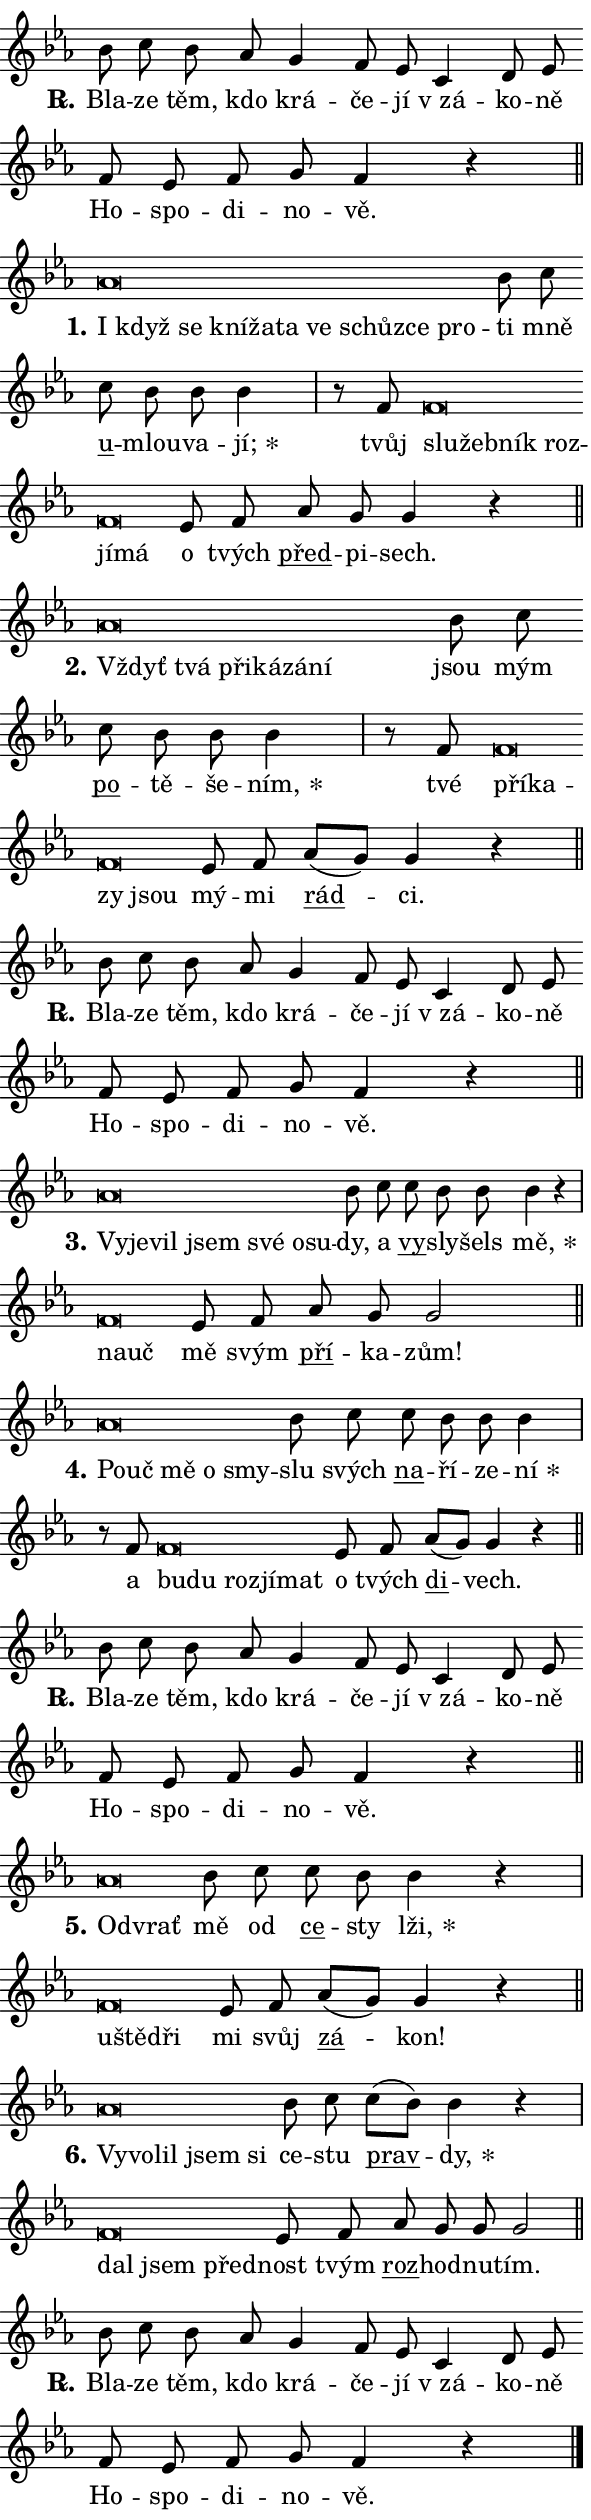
\version "2.24.0"
\header { tagline = "" }
\paper {
  indent = 0\cm
  top-margin = 0\cm
  right-margin = 0.13\cm % to fit lyric hyphens
  bottom-margin = 0\cm
  left-margin = 0\cm
  paper-width = 10\cm
  page-breaking = #ly:one-page-breaking
  system-system-spacing.basic-distance = #11
  score-system-spacing.basic-distance = #11
  ragged-last = ##f
}


%% Author: Thomas Morley
%% https://lists.gnu.org/archive/html/lilypond-user/2020-05/msg00002.html
#(define (line-position grob)
"Returns position of @var[grob} in current system:
   @code{'start}, if at first time-step
   @code{'end}, if at last time-step
   @code{'middle} otherwise
"
  (let* ((col (ly:item-get-column grob))
         (ln (ly:grob-object col 'left-neighbor))
         (rn (ly:grob-object col 'right-neighbor))
         (col-to-check-left (if (ly:grob? ln) ln col))
         (col-to-check-right (if (ly:grob? rn) rn col))
         (break-dir-left
           (and
             (ly:grob-property col-to-check-left 'non-musical #f)
             (ly:item-break-dir col-to-check-left)))
         (break-dir-right
           (and
             (ly:grob-property col-to-check-right 'non-musical #f)
             (ly:item-break-dir col-to-check-right))))
        (cond ((eqv? 1 break-dir-left) 'start)
              ((eqv? -1 break-dir-right) 'end)
              (else 'middle))))

#(define (tranparent-at-line-position vctor)
  (lambda (grob)
  "Relying on @code{line-position} select the relevant enry from @var{vctor}.
Used to determine transparency,"
    (case (line-position grob)
      ((end) (not (vector-ref vctor 0)))
      ((middle) (not (vector-ref vctor 1)))
      ((start) (not (vector-ref vctor 2))))))

noteHeadBreakVisibility =
#(define-music-function (break-visibility)(vector?)
"Makes @code{NoteHead}s transparent relying on @var{break-visibility}"
#{
  \override NoteHead.transparent =
    #(tranparent-at-line-position break-visibility)
#})

#(define delete-ledgers-for-transparent-note-heads
  (lambda (grob)
    "Reads whether a @code{NoteHead} is transparent.
If so this @code{NoteHead} is removed from @code{'note-heads} from
@var{grob}, which is supposed to be @code{LedgerLineSpanner}.
As a result ledgers are not printed for this @code{NoteHead}"
    (let* ((nhds-array (ly:grob-object grob 'note-heads))
           (nhds-list
             (if (ly:grob-array? nhds-array)
                 (ly:grob-array->list nhds-array)
                 '()))
           ;; Relies on the transparent-property being done before
           ;; Staff.LedgerLineSpanner.after-line-breaking is executed.
           ;; This is fragile ...
           (to-keep
             (remove
               (lambda (nhd)
                 (ly:grob-property nhd 'transparent #f))
               nhds-list)))
      ;; TODO find a better method to iterate over grob-arrays, similiar
      ;; to filter/remove etc for lists
      ;; For now rebuilt from scratch
      (set! (ly:grob-object grob 'note-heads)  '())
      (for-each
        (lambda (nhd)
          (ly:pointer-group-interface::add-grob grob 'note-heads nhd))
        to-keep))))

squashNotes = {
  \override NoteHead.X-extent = #'(-0.2 . 0.2)
  \override NoteHead.Y-extent = #'(-0.75 . 0)
  \override NoteHead.stencil =
    #(lambda (grob)
       (let ((pos (ly:grob-property grob 'staff-position)))
         (begin
           (if (< pos -7) (display "ERROR: Lower brevis then expected\n") (display ""))
           (if (<= pos -6) ly:text-interface::print ly:note-head::print))))
}
unSquashNotes = {
  \revert NoteHead.X-extent
  \revert NoteHead.Y-extent
  \revert NoteHead.stencil
}

hideNotes = \noteHeadBreakVisibility #begin-of-line-visible
unHideNotes = \noteHeadBreakVisibility #all-visible

% work-around for resetting accidentals
% https://lilypond.org/doc/v2.23/Documentation/notation/displaying-rhythms#unmetered-music
cadenzaMeasure = {
  \cadenzaOff
  \partial 1024 s1024
  \cadenzaOn
}

#(define-markup-command (accent layout props text) (markup?)
  "Underline accented syllable"
  (interpret-markup layout props
    #{\markup \override #'(offset . 4.3) \underline { #text }#}))

responsum = \markup \concat {
  "R" \hspace #-1.05 \path #0.1 #'((moveto 0 0.07) (lineto 0.9 0.8)) \hspace #0.05 "."
}

spaceSize = #0.6828661417322834 % exact space size for TeX Gyre Schola

\layout {
  \context {
    \Staff
    \remove "Time_signature_engraver"
    \override LedgerLineSpanner.after-line-breaking = #delete-ledgers-for-transparent-note-heads
  }
  \context {
    \Lyrics {
      \override LyricSpace.minimum-distance = \spaceSize
      \override LyricText.font-name = #"TeX Gyre Schola"
      \override LyricText.font-size = 1
      \override StanzaNumber.font-name = #"TeX Gyre Schola Bold"
      \override StanzaNumber.font-size = 1
    }
  }
  \context {
    \Score 
    \override NoteHead.text =
      #(lambda (grob) 
        (let ((pos (ly:grob-property grob 'staff-position)))
          #{\markup {
            \combine
              \halign #-0.55 \raise #(if (= pos -6) 0 0.5) \override #'(thickness . 2) \draw-line #'(3.2 . 0)
              \musicglyph "noteheads.sM1"
          }#}))
  }
}

% magnetic-lyrics.ily
%
%   written by
%     Jean Abou Samra <jean@abou-samra.fr>
%     Werner Lemberg <wl@gnu.org>
%
%   adapted by
%     Jiri Hon <jiri.hon@gmail.com>
%
% Version 2022-Apr-15

% https://www.mail-archive.com/lilypond-user@gnu.org/msg149350.html

#(define (Left_hyphen_pointer_engraver context)
   "Collect syllable-hyphen-syllable occurrences in lyrics and store
them in properties.  This engraver only looks to the left.  For
example, if the lyrics input is @code{foo -- bar}, it does the
following.

@itemize @bullet
@item
Set the @code{text} property of the @code{LyricHyphen} grob between
@q{foo} and @q{bar} to @code{foo}.

@item
Set the @code{left-hyphen} property of the @code{LyricText} grob with
text @q{foo} to the @code{LyricHyphen} grob between @q{foo} and
@q{bar}.
@end itemize

Use this auxiliary engraver in combination with the
@code{lyric-@/text::@/apply-@/magnetic-@/offset!} hook."
   (let ((hyphen #f)
         (text #f))
     (make-engraver
      (acknowledgers
       ((lyric-syllable-interface engraver grob source-engraver)
        (set! text grob)))
      (end-acknowledgers
       ((lyric-hyphen-interface engraver grob source-engraver)
        ;(when (not (grob::has-interface grob 'lyric-space-interface))
          (set! hyphen grob)));)
      ((stop-translation-timestep engraver)
       (when (and text hyphen)
         (ly:grob-set-object! text 'left-hyphen hyphen))
       (set! text #f)
       (set! hyphen #f)))))

#(define (lyric-text::apply-magnetic-offset! grob)
   "If the space between two syllables is less than the value in
property @code{LyricText@/.details@/.squash-threshold}, move the right
syllable to the left so that it gets concatenated with the left
syllable.

Use this function as a hook for
@code{LyricText@/.after-@/line-@/breaking} if the
@code{Left_@/hyphen_@/pointer_@/engraver} is active."
   (let ((hyphen (ly:grob-object grob 'left-hyphen #f)))
     (when hyphen
       (let ((left-text (ly:spanner-bound hyphen LEFT)))
         (when (grob::has-interface left-text 'lyric-syllable-interface)
           (let* ((common (ly:grob-common-refpoint grob left-text X))
                  (this-x-ext (ly:grob-extent grob common X))
                  (left-x-ext
                   (begin
                     ;; Trigger magnetism for left-text.
                     (ly:grob-property left-text 'after-line-breaking)
                     (ly:grob-extent left-text common X)))
                  ;; `delta` is the gap width between two syllables.
                  (delta (- (interval-start this-x-ext)
                            (interval-end left-x-ext)))
                  (details (ly:grob-property grob 'details))
                  (threshold (assoc-get 'squash-threshold details 0.2)))
             (when (< delta threshold)
               (let* (;; We have to manipulate the input text so that
                      ;; ligatures crossing syllable boundaries are not
                      ;; disabled.  For languages based on the Latin
                      ;; script this is essentially a beautification.
                      ;; However, for non-Western scripts it can be a
                      ;; necessity.
                      (lt (ly:grob-property left-text 'text))
                      (rt (ly:grob-property grob 'text))
                      (is-space (grob::has-interface hyphen 'lyric-space-interface))
                      (space (if is-space " " ""))
                      (extra-delta (if is-space spaceSize 0))
                      ;; Append new syllable.
                      (ltrt-space (if (and (string? lt) (string? rt))
                                (string-append lt space rt)
                                (make-concat-markup (list lt space rt))))
                      ;; Right-align `ltrt` to the right side.
                      (ltrt-space-markup (grob-interpret-markup
                               grob
                               (make-translate-markup
                                (cons (interval-length this-x-ext) 0)
                                (make-right-align-markup ltrt-space)))))
                 (begin
                   ;; Don't print `left-text`.
                   (ly:grob-set-property! left-text 'stencil #f)
                   ;; Set text and stencil (which holds all collected
                   ;; syllables so far) and shift it to the left.
                   (ly:grob-set-property! grob 'text ltrt-space)
                   (ly:grob-set-property! grob 'stencil ltrt-space-markup)
                   (ly:grob-translate-axis! grob (- (- delta extra-delta)) X))))))))))


#(define (lyric-hyphen::displace-bounds-first grob)
   ;; Make very sure this callback isn't triggered too early.
   (let ((left (ly:spanner-bound grob LEFT))
         (right (ly:spanner-bound grob RIGHT)))
     (ly:grob-property left 'after-line-breaking)
     (ly:grob-property right 'after-line-breaking)
     (ly:lyric-hyphen::print grob)))

squashThreshold = #0.4

\layout {
  \context {
    \Lyrics
    \consists #Left_hyphen_pointer_engraver
    \override LyricText.after-line-breaking =
      #lyric-text::apply-magnetic-offset!
    \override LyricHyphen.stencil = #lyric-hyphen::displace-bounds-first
    \override LyricText.details.squash-threshold = \squashThreshold
    \override LyricHyphen.minimum-distance = 0
    \override LyricHyphen.minimum-length = \squashThreshold
  }
}

squashText = \override LyricText.details.squash-threshold = 9999
unSquashText = \override LyricText.details.squash-threshold = \squashThreshold

leftText = \override LyricText.self-alignment-X = #LEFT
unLeftText = \revert LyricText.self-alignment-X

starOffset = #(lambda (grob) 
                (let ((x_offset (ly:self-alignment-interface::aligned-on-x-parent grob)))
                  (if (= x_offset 0) 0 (+ x_offset 1.2))))

star = #(define-music-function (syllable)(string?)
"Append star separator at the end of a syllable"
#{
  \once \override LyricText.X-offset = #starOffset
  \lyricmode { \markup {
    #syllable
    \override #'((font-name . "TeX Gyre Schola Bold")) \hspace #0.2 \lower #0.65 \larger "*"
  } }
#})

starAccent = #(define-music-function (syllable)(string?)
"Append star separator at the end of a syllable and make accent"
#{
  \once \override LyricText.X-offset = #starOffset
  \lyricmode { \markup {
    \accent #syllable
    \override #'((font-name . "TeX Gyre Schola Bold")) \hspace #0.2 \lower #0.65 \larger "*"
  } }
#})

breath = #(define-music-function (syllable)(string?)
"Append breathing indicator at the end of a syllable"
#{
  \lyricmode { \markup { #syllable "+" } }
#})

optionalBreath = #(define-music-function (syllable)(string?)
"Append optional breathing indicator at the end of a syllable"
#{
  \lyricmode { \markup { #syllable "(+)" } }
#})


\score {
    <<
        \new Voice = "melody" { \cadenzaOn \key es \major \relative { bes'8 c bes as g4 f8 es \bar "" c4 d8 es \bar "" f es f g f4 r \cadenzaMeasure \bar "||" \break } }
        \new Lyrics \lyricsto "melody" { \lyricmode { \set stanza = \responsum
Bla -- ze těm, kdo krá -- če -- jí "v zá" -- ko -- ně Ho -- spo -- di -- no -- vě. } }
    >>
    \layout {}
}

\score {
    <<
        \new Voice = "melody" { \cadenzaOn \key es \major \relative { \squashNotes as'\breve*1/16 \hideNotes \breve*1/16 \bar "" \breve*1/16 \bar "" \breve*1/16 \bar "" \breve*1/16 \bar "" \breve*1/16 \bar "" \breve*1/16 \bar "" \breve*1/16 \bar "" \breve*1/16 \breve*1/16 \bar "" \unHideNotes \unSquashNotes bes8 c \bar "" c bes bes bes4 \cadenzaMeasure \bar "|" r8 f8 \squashNotes f\breve*1/16 \hideNotes \breve*1/16 \bar "" \breve*1/16 \bar "" \breve*1/16 \bar "" \breve*1/16 \breve*1/16 \bar "" \unHideNotes \unSquashNotes es8 f \bar "" as g g4 r \cadenzaMeasure \bar "||" \break } }
        \new Lyrics \lyricsto "melody" { \lyricmode { \set stanza = "1."
\leftText I \squashText když se kní -- ža -- ta ve schůz -- ce pro -- \unLeftText \unSquashText ti mně \markup \accent u -- mlou -- va -- \star jí; tvůj \leftText slu -- \squashText žeb -- ník roz -- jí -- má \unLeftText \unSquashText o tvých \markup \accent před -- pi -- sech. } }
    >>
    \layout {}
}

\score {
    <<
        \new Voice = "melody" { \cadenzaOn \key es \major \relative { \squashNotes as'\breve*1/16 \hideNotes \breve*1/16 \bar "" \breve*1/16 \bar "" \breve*1/16 \bar "" \breve*1/16 \breve*1/16 \bar "" \unHideNotes \unSquashNotes bes8 c \bar "" c bes bes bes4 \cadenzaMeasure \bar "|" r8 f8 \squashNotes f\breve*1/16 \hideNotes \breve*1/16 \bar "" \breve*1/16 \breve*1/16 \bar "" \unHideNotes \unSquashNotes es8 f \bar "" as[( g)] g4 r \cadenzaMeasure \bar "||" \break } }
        \new Lyrics \lyricsto "melody" { \lyricmode { \set stanza = "2."
\leftText Vždyť \squashText tvá při -- ká -- zá -- ní \unLeftText \unSquashText jsou mým \markup \accent po -- tě -- še -- \star ním, tvé \leftText pří -- \squashText ka -- zy jsou \unLeftText \unSquashText mý -- mi \markup \accent rád -- ci. } }
    >>
    \layout {}
}

\score {
    <<
        \new Voice = "melody" { \cadenzaOn \key es \major \relative { bes'8 c bes as g4 f8 es \bar "" c4 d8 es \bar "" f es f g f4 r \cadenzaMeasure \bar "||" \break } }
        \new Lyrics \lyricsto "melody" { \lyricmode { \set stanza = \responsum
Bla -- ze těm, kdo krá -- če -- jí "v zá" -- ko -- ně Ho -- spo -- di -- no -- vě. } }
    >>
    \layout {}
}

\score {
    <<
        \new Voice = "melody" { \cadenzaOn \key es \major \relative { \squashNotes as'\breve*1/16 \hideNotes \breve*1/16 \bar "" \breve*1/16 \bar "" \breve*1/16 \bar "" \breve*1/16 \bar "" \breve*1/16 \breve*1/16 \bar "" \unHideNotes \unSquashNotes bes8 c \bar "" c bes bes bes4 r \cadenzaMeasure \bar "|" \squashNotes f\breve*1/16 \hideNotes \breve*1/16 \bar "" \unHideNotes \unSquashNotes es8 f \bar "" as g g2 \cadenzaMeasure \bar "||" \break } }
        \new Lyrics \lyricsto "melody" { \lyricmode { \set stanza = "3."
\leftText Vy -- \squashText je -- vil jsem své o -- su -- \unLeftText \unSquashText dy, a \markup \accent vy -- sly -- šels \star mě, \leftText na -- \squashText uč \unLeftText \unSquashText mě svým \markup \accent pří -- ka -- zům! } }
    >>
    \layout {}
}

\score {
    <<
        \new Voice = "melody" { \cadenzaOn \key es \major \relative { \squashNotes as'\breve*1/16 \hideNotes \breve*1/16 \bar "" \breve*1/16 \bar "" \breve*1/16 \breve*1/16 \bar "" \unHideNotes \unSquashNotes bes8 c \bar "" c bes bes bes4 \cadenzaMeasure \bar "|" r8 f8 \squashNotes f\breve*1/16 \hideNotes \breve*1/16 \bar "" \breve*1/16 \bar "" \breve*1/16 \breve*1/16 \bar "" \unHideNotes \unSquashNotes es8 f \bar "" as[( g)] g4 r \cadenzaMeasure \bar "||" \break } }
        \new Lyrics \lyricsto "melody" { \lyricmode { \set stanza = "4."
\leftText Po -- \squashText uč mě o smy -- \unLeftText \unSquashText slu svých \markup \accent na -- ří -- ze -- \star ní a \leftText bu -- \squashText du roz -- jí -- mat \unLeftText \unSquashText o tvých \markup \accent di -- vech. } }
    >>
    \layout {}
}

\score {
    <<
        \new Voice = "melody" { \cadenzaOn \key es \major \relative { bes'8 c bes as g4 f8 es \bar "" c4 d8 es \bar "" f es f g f4 r \cadenzaMeasure \bar "||" \break } }
        \new Lyrics \lyricsto "melody" { \lyricmode { \set stanza = \responsum
Bla -- ze těm, kdo krá -- če -- jí "v zá" -- ko -- ně Ho -- spo -- di -- no -- vě. } }
    >>
    \layout {}
}

\score {
    <<
        \new Voice = "melody" { \cadenzaOn \key es \major \relative { \squashNotes as'\breve*1/16 \hideNotes \breve*1/16 \bar "" \unHideNotes \unSquashNotes bes8 c \bar "" c bes bes4 r \cadenzaMeasure \bar "|" \squashNotes f\breve*1/16 \hideNotes \breve*1/16 \breve*1/16 \bar "" \unHideNotes \unSquashNotes es8 f \bar "" as[( g)] g4 r \cadenzaMeasure \bar "||" \break } }
        \new Lyrics \lyricsto "melody" { \lyricmode { \set stanza = "5."
\leftText Od -- \squashText vrať \unLeftText \unSquashText mě od \markup \accent ce -- sty \star lži, \leftText u -- \squashText ště -- dři \unLeftText \unSquashText mi svůj \markup \accent zá -- kon! } }
    >>
    \layout {}
}

\score {
    <<
        \new Voice = "melody" { \cadenzaOn \key es \major \relative { \squashNotes as'\breve*1/16 \hideNotes \breve*1/16 \bar "" \breve*1/16 \bar "" \breve*1/16 \breve*1/16 \bar "" \unHideNotes \unSquashNotes bes8 c \bar "" c[( bes)] bes4 r \cadenzaMeasure \bar "|" \squashNotes f\breve*1/16 \hideNotes \breve*1/16 \breve*1/16 \bar "" \unHideNotes \unSquashNotes es8 f \bar "" as g g g2 \cadenzaMeasure \bar "||" \break } }
        \new Lyrics \lyricsto "melody" { \lyricmode { \set stanza = "6."
\leftText Vy -- \squashText vo -- lil jsem si \unLeftText \unSquashText ce -- stu \markup \accent prav -- \star dy, \leftText dal \squashText jsem před -- \unLeftText \unSquashText nost tvým \markup \accent roz -- hod -- nu -- tím. } }
    >>
    \layout {}
}

\score {
    <<
        \new Voice = "melody" { \cadenzaOn \key es \major \relative { bes'8 c bes as g4 f8 es \bar "" c4 d8 es \bar "" f es f g f4 r \cadenzaMeasure \bar "||" \break } \bar "|." }
        \new Lyrics \lyricsto "melody" { \lyricmode { \set stanza = \responsum
Bla -- ze těm, kdo krá -- če -- jí "v zá" -- ko -- ně Ho -- spo -- di -- no -- vě. } }
    >>
    \layout {}
}
